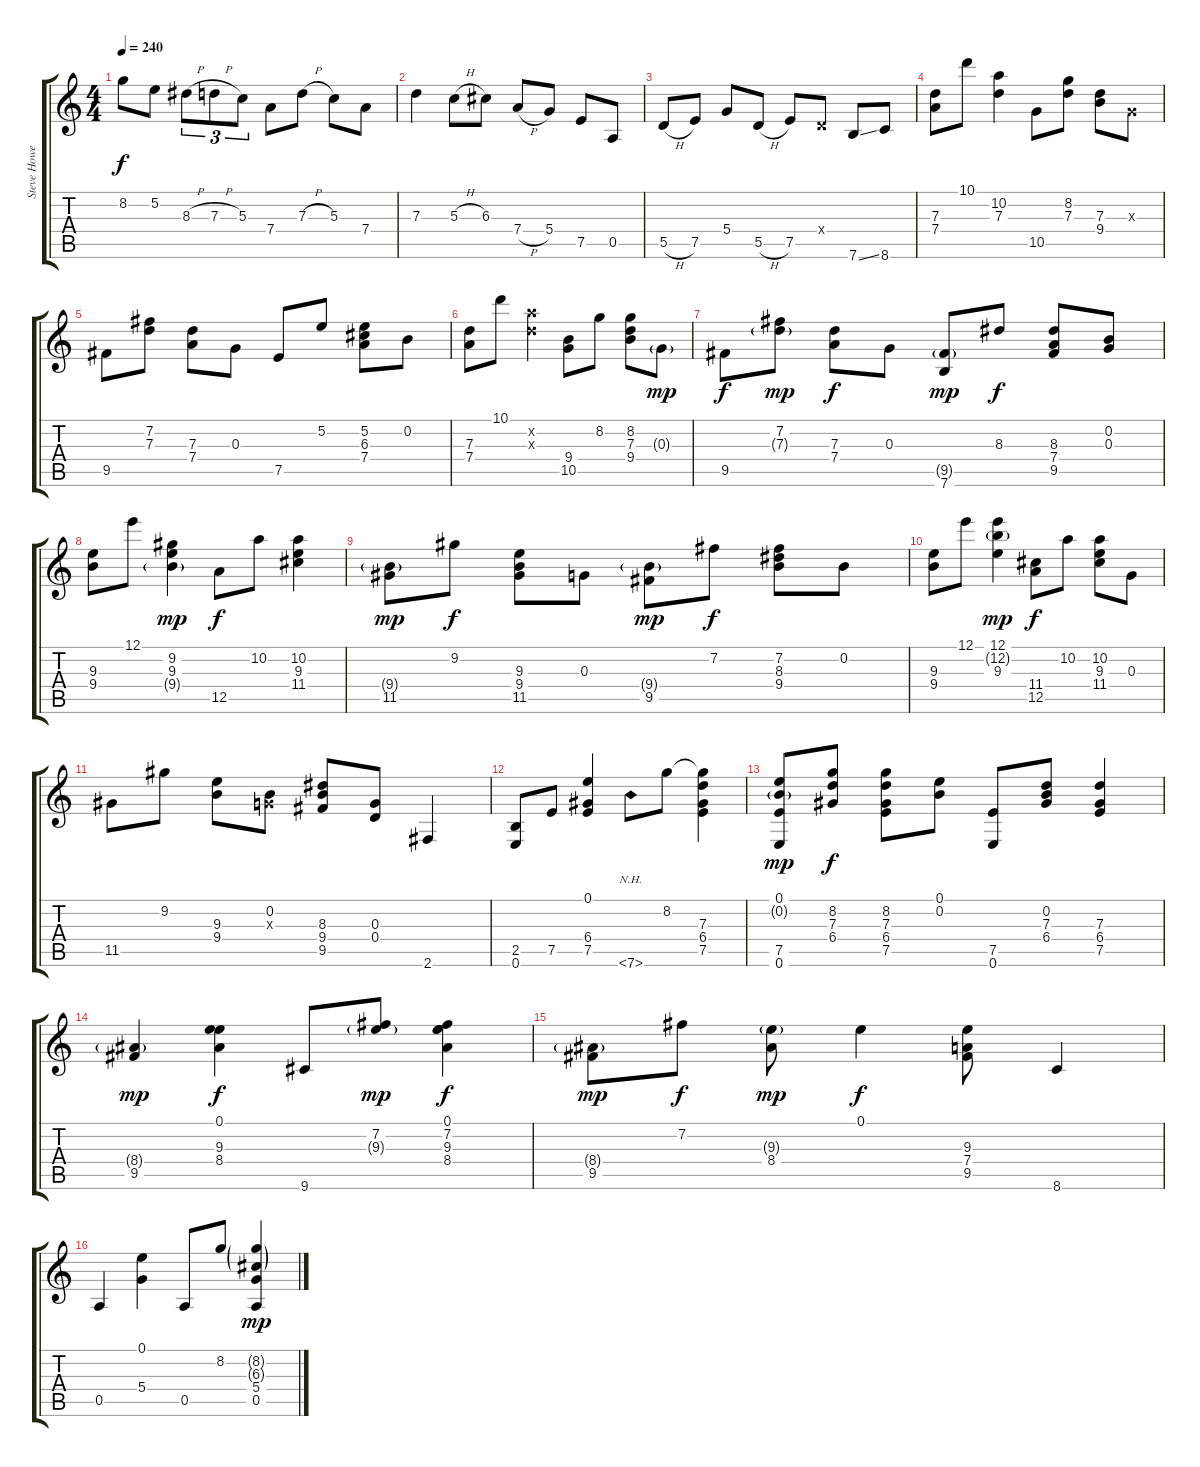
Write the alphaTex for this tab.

\track ("Steve Howe (Martin 00-18)" "Steve Howe") {instrument acousticguitarsteel}
\staff {score tabs}
\tuning (E4 B3 G3 D3 A2 E2) {hide}
\ts (4 4)
\tempo 240
\clef g2
\ks c
8.2.8{dy f} 5.2.8 8.3{h}.8{tu (3 2)} 7.3{h}.8{tu (3 2)} 5.3.8{tu (3 2)} 7.4.8 7.3{h}.8 5.3.8 7.4.8 |
7.3.4 5.3{h}.8 6.3.8 7.4{h}.8 5.4.8 7.5.8 0.5.8 |
5.5{h}.8 7.5.8 5.4.8 5.5{h}.8 7.5.8 0.4{x}.8 7.6{ss}.8 8.6.8 |
(7.3 7.4).8 10.1.8 (10.2 7.3).4 10.5.8 (8.2 7.3).8 (7.3 9.4).8 0.3{x}.8 |
9.5.8 (7.2 7.3).8 (7.3 7.4).8 0.3.8 7.5.8 5.2.8 (5.2 6.3 7.4).8 0.2.8 |
(7.3 7.4).8 10.1.8 (10.2{x} 7.3{x}).4 (9.4 10.5).8 8.2.8 (8.2 7.3 9.4).8 0.3{g}.8{dy mp} |
9.5.8{dy f} (7.2 7.3{g}).8{dy mp} (7.3 7.4).8{dy f} 0.3.8 (9.5{g} 7.6).8{dy mp} 8.3.8{dy f} (8.3 7.4 9.5).8 (0.2 0.3).8 |
(9.3 9.4).8 12.1.8 (9.2 9.3 9.4{g}).4{dy mp} 12.5.8{dy f} 10.2.8 (10.2 9.3 11.4).4 |
(9.4{g} 11.5).8{dy mp} 9.2.8{dy f} (9.3 9.4 11.5).8 0.3.8 (9.4{g} 9.5).8{dy mp} 7.2.8{dy f} (7.2 8.3 9.4).8 0.2.8 |
(9.3 9.4).8 12.1.8 (12.1 12.2{g} 9.3).4{dy mp} (11.4 12.5).8{dy f} 10.2.8 (10.2 9.3 11.4).8 0.3.8 |
11.5.8 9.2.8 (9.3 9.4).8 (0.2 0.3{x}).8 (8.3 9.4 9.5).8 (0.3 0.4).8 2.6.4 |
(2.5 0.6).8 7.5.8 (0.1 6.4 7.5).4 7.6{nh}.8 8.2.8 (8.2{t} 7.3 6.4 7.5).4 |
(0.1 0.2{g} 7.5 0.6).8{dy mp} (8.2 7.3 6.4).8{dy f} (8.2 7.3 6.4 7.5).8 (0.1 0.2).8 (7.5 0.6).8 (0.2 7.3 6.4).8 (7.3 6.4 7.5).4 |
(8.4{g} 9.5).4{dy mp} (0.1 9.3 8.4).4{dy f} 9.6.8 (7.2 9.3{g}).8{dy mp} (0.1 7.2 9.3 8.4).4{dy f} |
(8.4{g} 9.5).8{dy mp} 7.2.8{dy f} (9.3{g} 8.4).8{dy mp} 0.1.4{dy f} (9.3 7.4 9.5).8 8.6.4 |
0.5.4 (0.1 5.4).4 0.5.8 8.2.8 (8.2{g} 6.3{g} 5.4 0.5).4{dy mp}
